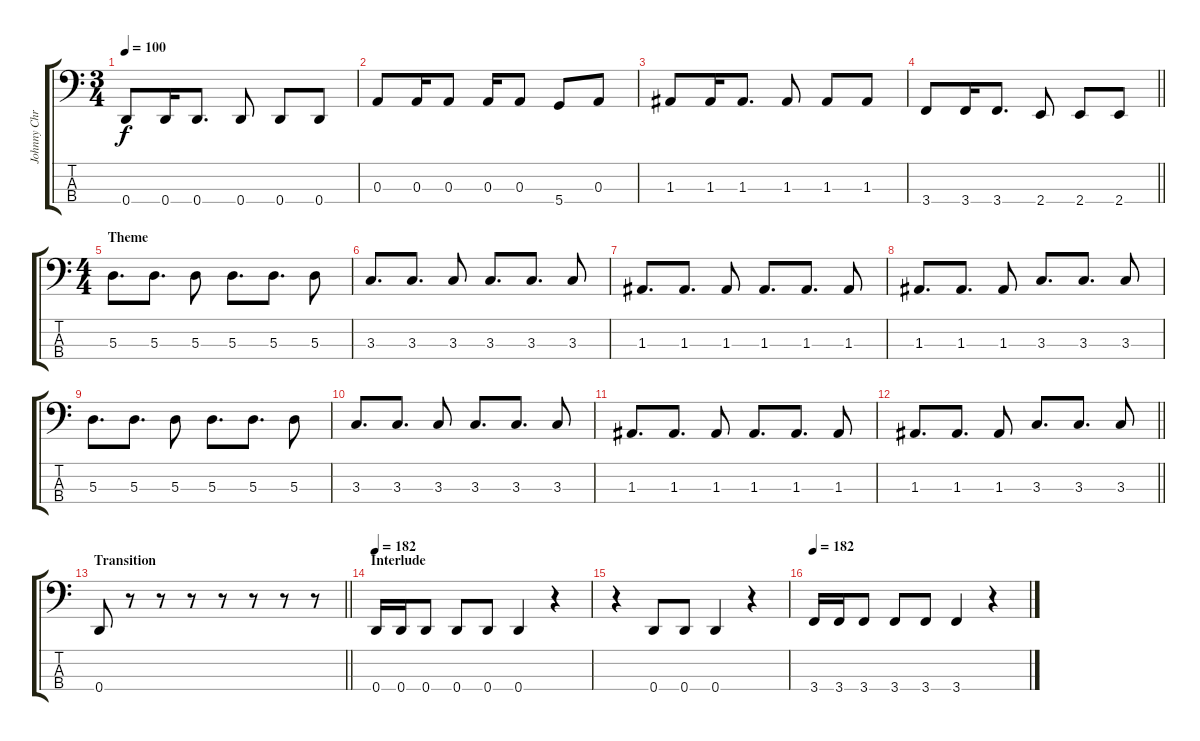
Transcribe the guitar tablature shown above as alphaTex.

\track ("Johnny Christ Bass" "Johnny Chr") {instrument electricbasspick}
\staff {score tabs}
\tuning (G2 D2 A1 D1) {hide}
\ts (3 4)
\tempo 100
\clef f4
\ks c
0.4.8{dy f} 0.4.16 0.4.8{d} 0.4.8 0.4.8 0.4.8 |
0.3.8 0.3.16 0.3.8 0.3.16 0.3.8 5.4.8 0.3.8 |
1.3.8 1.3.16 1.3.8{d} 1.3.8 1.3.8 1.3.8 |
\barLineRight lightlight
3.4.8 3.4.16 3.4.8{d} 2.4.8 2.4.8 2.4.8 |
\ts (4 4)
\section ("" "Theme")
5.3.8{d} 5.3.8{d} 5.3.8 5.3.8{d} 5.3.8{d} 5.3.8 |
3.3.8{d} 3.3.8{d} 3.3.8 3.3.8{d} 3.3.8{d} 3.3.8 |
1.3.8{d} 1.3.8{d} 1.3.8 1.3.8{d} 1.3.8{d} 1.3.8 |
1.3.8{d} 1.3.8{d} 1.3.8 3.3.8{d} 3.3.8{d} 3.3.8 |
5.3.8{d} 5.3.8{d} 5.3.8 5.3.8{d} 5.3.8{d} 5.3.8 |
3.3.8{d} 3.3.8{d} 3.3.8 3.3.8{d} 3.3.8{d} 3.3.8 |
1.3.8{d} 1.3.8{d} 1.3.8 1.3.8{d} 1.3.8{d} 1.3.8 |
\barLineRight lightlight
1.3.8{d} 1.3.8{d} 1.3.8 3.3.8{d} 3.3.8{d} 3.3.8 |
\section ("" "Transition")
\barLineRight lightlight
0.4.8 r.8 r.8 r.8 r.8 r.8 r.8 r.8 |
\section ("" "Interlude")
\tempo 182
0.4.16 0.4.16 0.4.8 0.4.8 0.4.8 0.4.4 r.4 |
r.4 0.4.8 0.4.8 0.4.4 r.4 |
\tempo 182
3.4.16 3.4.16 3.4.8 3.4.8 3.4.8 3.4.4 r.4
